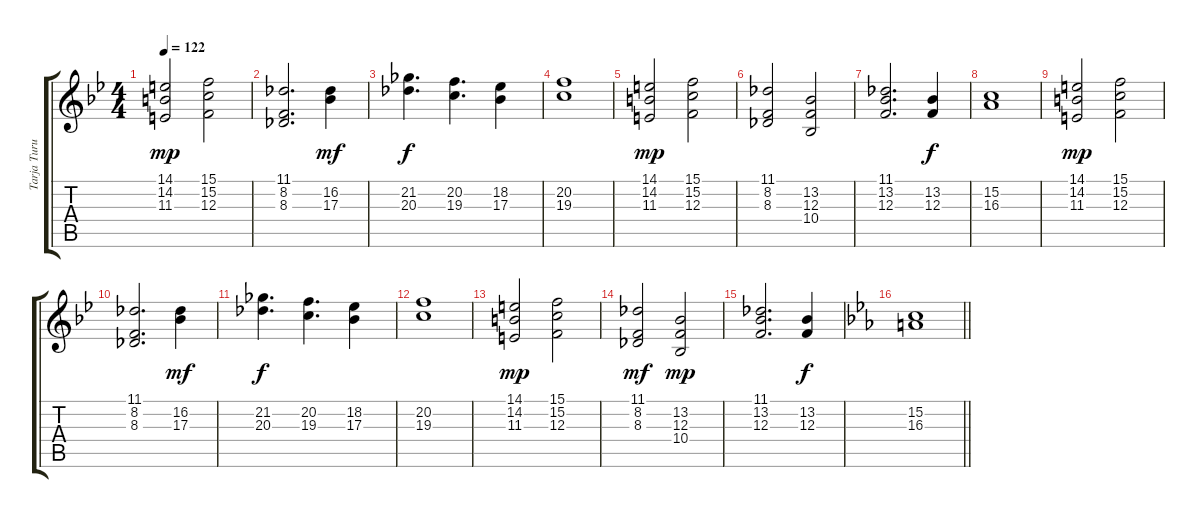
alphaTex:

\track ("Tarja Turunen " "Tarja Turu") {instrument choiraahs}
\staff {score tabs}
\tuning (D4 A3 F3 C3 G2 D2) {hide}
\ts (4 4)
\tempo 122
\clef g2
\ks bb
(14.1 14.2 11.3).2{dy mp} (15.1 15.2 12.3).2 |
(11.1 8.2 8.3).2{d} (16.2 17.3).4{dy mf} |
(21.2 20.3).4{d dy f} (20.2 19.3).4{d} (18.2 17.3).4 |
(20.2 19.3).1 |
(14.1 14.2 11.3).2{dy mp} (15.1 15.2 12.3).2 |
(11.1 8.2 8.3).2 (13.2 12.3 10.4).2 |
(11.1 13.2 12.3).2{d} (13.2 12.3).4{dy f} |
(15.2 16.3).1 |
(14.1 14.2 11.3).2{dy mp} (15.1 15.2 12.3).2 |
(11.1 8.2 8.3).2{d} (16.2 17.3).4{dy mf} |
(21.2 20.3).4{d dy f} (20.2 19.3).4{d} (18.2 17.3).4 |
(20.2 19.3).1 |
(14.1 14.2 11.3).2{dy mp volume 10} (15.1 15.2 12.3).2 |
(11.1 8.2 8.3).2{dy mf} (13.2 12.3 10.4).2{dy mp} |
(11.1 13.2 12.3).2{d} (13.2 12.3).4{dy f} |
\barLineRight lightlight
\ks eb
(15.2 16.3).1
